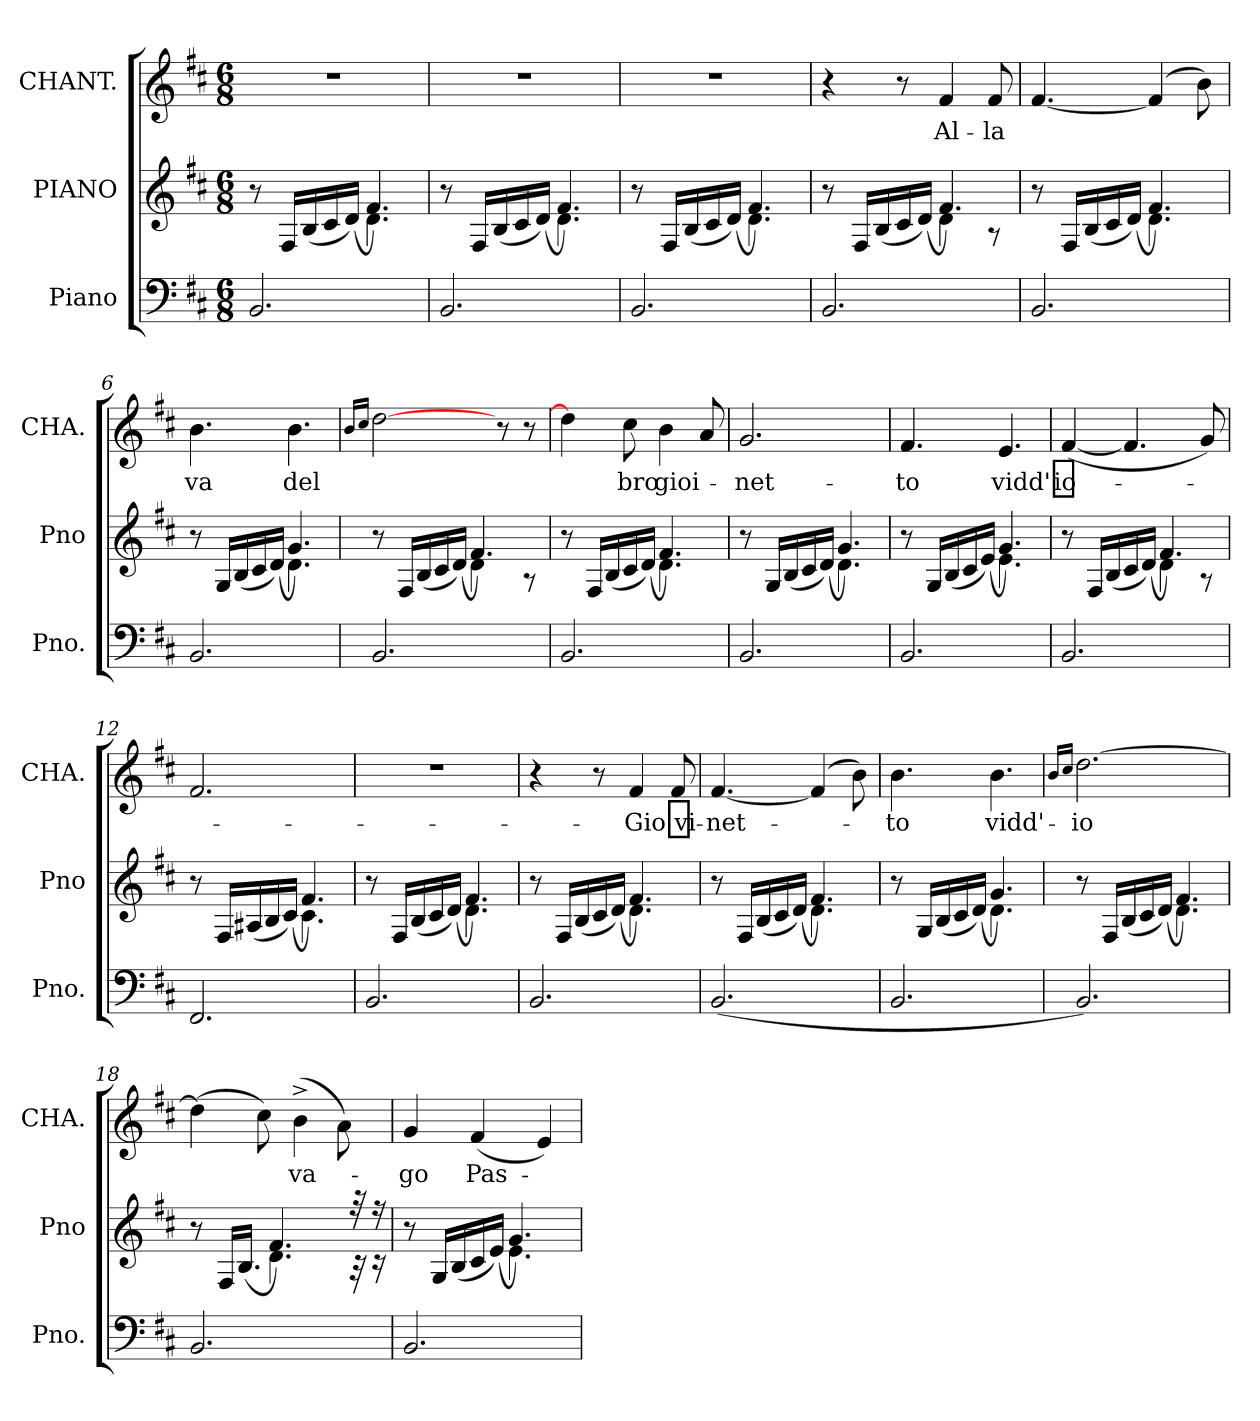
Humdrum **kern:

**kern	**kern	**kern	**text
*part3	*part2	*part1	*part1
*staff3	*staff2	*staff1	*staff1
*I"Piano	*I"PIANO	*I"CHANT.	*
*I'Pno.	*I'Pno	*I'CHA.	*
*clefF4	*clefG2	*clefG2	*
*k[f#c#]	*k[f#c#]	*k[f#c#]	*
*D:	*D:	*D:	*
*M6/8	*M6/8	*M6/8	*
=1	=1	=1	=1
*	*^	*	*
2.BB/	8r	4.ryy	2.r	.
.	16F#/LL	.	.	.
.	(16B/	.	.	.
.	16c#/	.	.	.
.	(16d/JJ)	.	.	.
.	4.f#/)	4.d\	.	.
=2	=2	=2	=2	=2
2.BB/	8r	4.ryy	2.r	.
.	16F#/LL	.	.	.
.	(16B/	.	.	.
.	16c#/	.	.	.
.	(16d/JJ)	.	.	.
.	4.f#/)	4.d\	.	.
=3	=3	=3	=3	=3
2.BB/	8r	4.ryy	2.r	.
.	16F#/LL	.	.	.
.	(16B/	.	.	.
.	16c#/	.	.	.
.	(16d/JJ)	.	.	.
.	4.f#/)	4.d\	.	.
=4	=4	=4	=4	=4
2.BB/	8r	4.ryy	4r	.
.	16F#/LL	.	.	.
.	(16B/	.	.	.
.	16c#/	.	8r	.
.	(16d/JJ)	.	.	.
.	4.f#/)	4d\	4f#/	Al-
.	.	8r	8f#/	la
=5	=5	=5	=5	=5
2.BB/	8r	4.ryy	[4.f#/	.
.	16F#/LL	.	.	.
.	(16B/	.	.	.
.	16c#/	.	.	.
.	(16d/JJ)	.	.	.
.	4.f#/)	4.d\	(4f#/]	.
.	.	.	8b\)	.
!!LO:LB:g=z
=6	=6	=6	=6	=6
2.BB/	8r	4.ryy	4.b\	va
.	16G/LL	.	.	.
.	(16B/	.	.	.
.	16c#/	.	.	.
.	(16d/JJ)	.	.	.
.	4.g/)	4.d\	4.b\	del
=7	=7	=7	=7	=7
.	.	.	16qqb/LL	.
.	.	.	16qqcc#/JJ	.
2.BB/	8r	4.ryy	[2dd\	.
.	16F#/LL	.	.	.
.	(16B/	.	.	.
.	16c#/	.	.	.
.	(16d/JJ)	.	.	.
.	4.f#/)	4d\	.	.
.	.	.	8r	.
.	.	8r	8r	.
=8	=8	=8	=8	=8
2.BB/	8r	4.ryy	4dd\]	.
.	16F#/LL	.	.	.
.	(16B/	.	.	.
.	16c#/	.	8cc#\	bro
.	(16d/JJ)	.	.	.
.	4.f#/)	4.d\	4b\	gioi-
.	.	.	8a/	.
=9	=9	=9	=9	=9
2.BB/	8r	4.ryy	2.g/	net-
.	16G/LL	.	.	.
.	(16B/	.	.	.
.	16c#/	.	.	.
.	(16d/JJ)	.	.	.
.	4.g/)	4.d\	.	.
=10	=10	=10	=10	=10
2.BB/	8r	4.ryy	4.f#/	to
.	16G/LL	.	.	.
.	(16B/	.	.	.
.	16c#/	.	.	.
.	(16e/JJ)	.	.	.
.	4.g/)	4.e\	4.e/	vidd' io-
=11	=11	=11	=11	=11
2.BB/	8r	4.ryy	([4f#/	.
.	16F#/LL	.	.	.
.	(16B/	.	.	.
.	16c#/	.	4.f#/]	.
.	(16d/JJ)	.	.	.
.	4.f#/)	4d\	.	.
.	.	8r	8g/)	.
!!LO:LB:g=z
=12	=12	=12	=12	=12
2.FF#/	8r	4.ryy	2.f#/	.
.	16F#/LL	.	.	.
.	(16A#X/	.	.	.
.	16B/	.	.	.
.	(16c#/JJ)	.	.	.
.	4.f#/)	4.c#\	.	.
=13	=13	=13	=13	=13
2.BB/	8r	4.ryy	2.r	.
.	16F#/LL	.	.	.
.	(16B/	.	.	.
.	16c#/	.	.	.
.	(16d/JJ)	.	.	.
.	4.f#/)	4.d\	.	.
=14	=14	=14	=14	=14
2.BB/	8r	4.ryy	4r	.
.	16F#/LL	.	.	.
.	(16B/	.	.	.
.	16c#/	.	8r	.
.	(16d/JJ)	.	.	.
.	4.f#/)	4.d\	4f#/	Gio vi-
.	.	.	8f#/	.
=15	=15	=15	=15	=15
(2.BB/	8r	4.ryy	[4.f#/	net-
.	16F#/LL	.	.	.
.	(16B/	.	.	.
.	16c#/	.	.	.
.	(16d/JJ)	.	.	.
.	4.f#/)	4.d\	(4f#/]	.
.	.	.	8b\)	.
=16	=16	=16	=16	=16
2.BB/	8r	4.ryy	4.b\	to
.	16G/LL	.	.	.
.	(16B/	.	.	.
.	16c#/	.	.	.
.	(16d/JJ)	.	.	.
.	4.g/)	4.d\	4.b\	vidd'-
=17	=17	=17	=17	=17
.	.	.	16qqb/LL	.
.	.	.	16qqcc#/JJ	.
2.BB/)	8r	4.ryy	([2.dd\	io
.	16F#/LL	.	.	.
.	(16B/	.	.	.
.	16c#/	.	.	.
.	(16d/JJ)	.	.	.
.	4.f#/)	4.d\	.	.
!!LO:LB:g=z
=18	=18	=18	=18	=18
2.BB/	8r	8ryy	(4dd\]	.
.	16F#/LL	8ryy	.	.
.	(16.B/JJ	.	.	.
.	.	32ryy	8cc#\)	.
.	4.f#/)	4.d\	.	.
.	.	.	(4b^\	va-
.	.	.	8a\)	.
.	32r	32r	.	.
.	16r	16r	.	.
=19	=19	=19	=19	=19
2.BB/	8r	4.ryy	4g/	go
.	16G/LL	.	.	.
.	(16B/	.	.	.
.	16c#/	.	(4f#/	Pas-
.	(16e/JJ)	.	.	.
.	4.g/)	4.e\	.	.
.	.	.	4e/)	.
*	*v	*v	*	*
=	=	=	=
*-	*-	*-	*-
